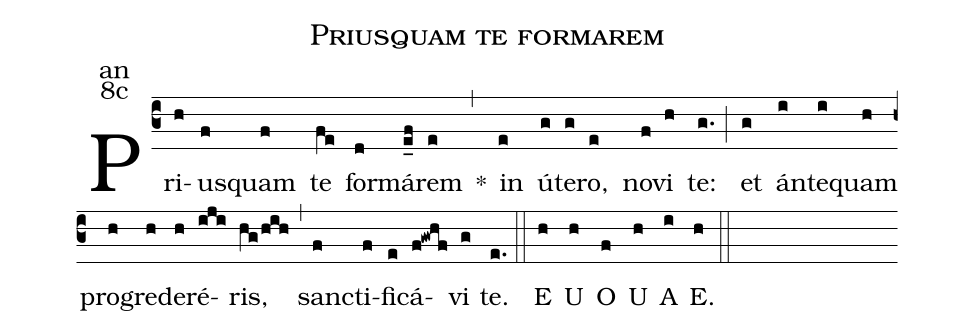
name:Priusquam te formarem;
office-part:an;
mode:8c;
%%
(c3) Pri(h)us(f)quam(f) te(fe) for(d)má(e_f)rem(e) <sp>*</sp>(,) in(e) ú(g)te(g)ro,(e) no(f)vi(h) te:(g.) (;)
et(g) án(i)te(i)quam(h) pro(h)gre(h)de(h)ré(iji)ris,(hg/hih) (,) sanc(f)ti(f)fi(e)cá(f!gwhf)vi(g) te.(e.) (::)
<eu>E(h) U(h) O(f) U(h) A(i) E.(h) </eu>(::)
